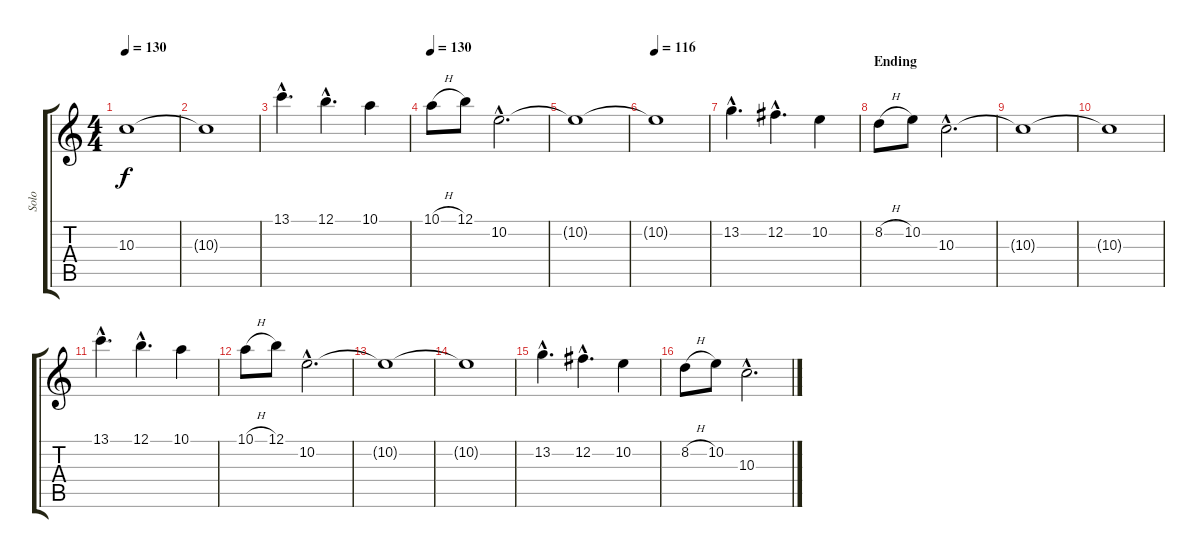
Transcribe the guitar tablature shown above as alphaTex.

\track ("Solo" "Solo") {instrument distortionguitar}
\staff {score tabs}
\tuning (B3 Gb3 D3 A2 E2 B1) {hide}
\ts (4 4)
\tempo 130
\clef g2
\ks c
10.3{t}.1{dy f} |
10.3{t}.1 |
13.1{hac}.4{d} 12.1{hac}.4{d} 10.1.4 |
\tempo 130
10.1{h}.8 12.1.8 10.2{hac}.2{d} |
10.2{t}.1 |
\tempo 116
10.2{t}.1 |
13.2{hac}.4{d} 12.2{hac}.4{d} 10.2.4 |
\section ("" "Ending")
8.2{h}.8 10.2.8 10.3{hac}.2{d} |
10.3{t}.1 |
10.3{t}.1 |
13.1{hac}.4{d} 12.1{hac}.4{d} 10.1.4 |
10.1{h}.8 12.1.8 10.2{hac}.2{d} |
10.2{t}.1 |
10.2{t}.1 |
13.2{hac}.4{d} 12.2{hac}.4{d} 10.2.4 |
8.2{h}.8 10.2.8 10.3{hac}.2{d}
